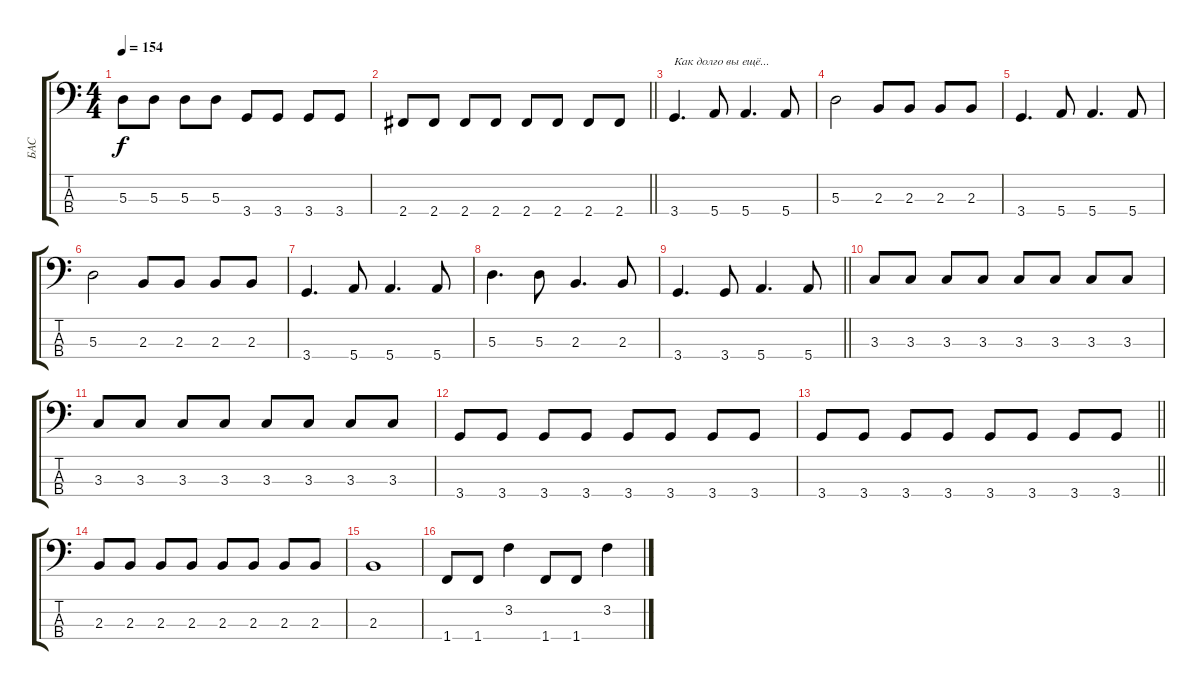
\track ("БАС" "БАС") {instrument electricbassfinger}
\staff {score tabs}
\tuning (G2 D2 A1 E1) {hide}
\ts (4 4)
\tempo 154
\clef f4
\ks c
5.3.8{dy f} 5.3.8 5.3.8 5.3.8 3.4.8 3.4.8 3.4.8 3.4.8 |
\barLineRight lightlight
2.4.8 2.4.8 2.4.8 2.4.8 2.4.8 2.4.8 2.4.8 2.4.8 |
3.4.4{d txt "Как долго вы ещё..."} 5.4.8 5.4.4{d} 5.4.8 |
5.3.2 2.3.8 2.3.8 2.3.8 2.3.8 |
3.4.4{d} 5.4.8 5.4.4{d} 5.4.8 |
5.3.2 2.3.8 2.3.8 2.3.8 2.3.8 |
3.4.4{d} 5.4.8 5.4.4{d} 5.4.8 |
5.3.4{d} 5.3.8 2.3.4{d} 2.3.8 |
\barLineRight lightlight
3.4.4{d} 3.4.8 5.4.4{d} 5.4.8 |
3.3.8 3.3.8 3.3.8 3.3.8 3.3.8 3.3.8 3.3.8 3.3.8 |
3.3.8 3.3.8 3.3.8 3.3.8 3.3.8 3.3.8 3.3.8 3.3.8 |
3.4.8 3.4.8 3.4.8 3.4.8 3.4.8 3.4.8 3.4.8 3.4.8 |
\barLineRight lightlight
3.4.8 3.4.8 3.4.8 3.4.8 3.4.8 3.4.8 3.4.8 3.4.8 |
2.3.8 2.3.8 2.3.8 2.3.8 2.3.8 2.3.8 2.3.8 2.3.8 |
2.3.1 |
1.4.8 1.4.8 3.2.4 1.4.8 1.4.8 3.2.4
